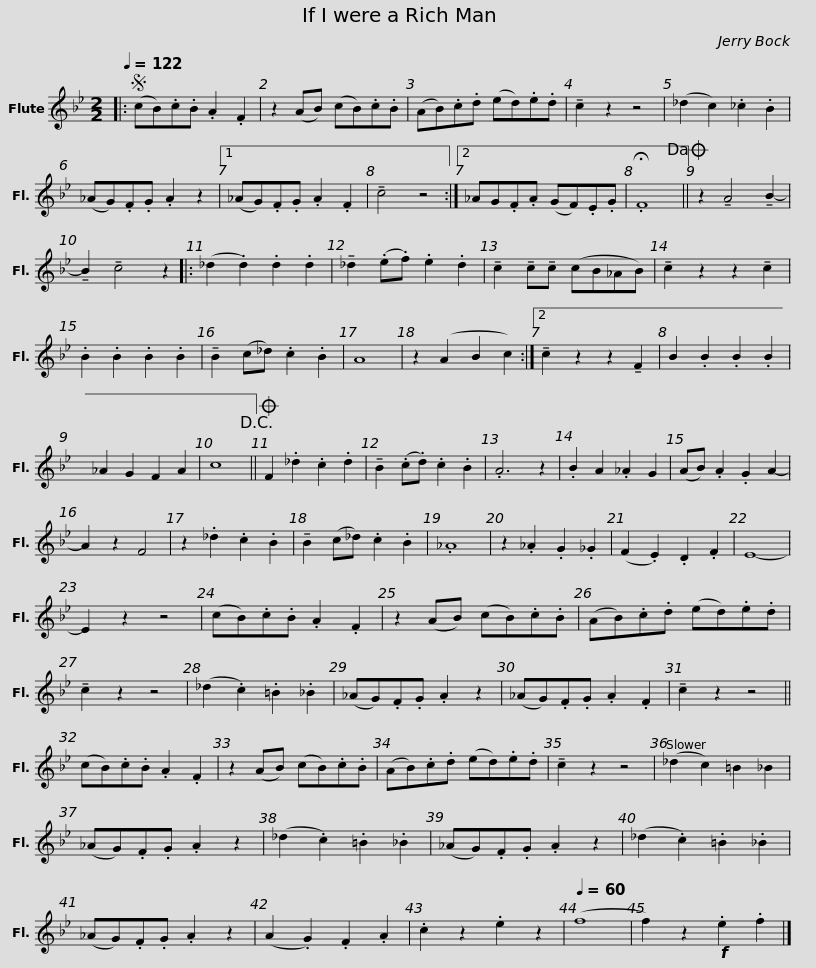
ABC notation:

X:1
L:1/8
Q:1/4=122
M:2/2
I:linebreak $
K:Bb
V:1 treble
V:1
|:S (cB).c.B .A2 .F2 | z2 (AB) (cB).c.B | (AB).c.d (ed).e.d | !tenuto!c2 z2 z4 | (_d2 c2) ._c2 .B2 | %5
 (_AG).F.G .A2 z2 |1 (_AG).F.G .A2 .F2 |$ !tenuto!c4 z4 :|2 _AG.F.A (GF).E.G | .!fermata!F8!dacoda! || %10
 z2 !tenuto!A4 !tenuto!B2- | !tenuto!B2 !tenuto!c4 z2 |: (_d2 .d2) .d2 .d2 | !tenuto!_d2 (.e.f) .e2 .d2 | !tenuto!c2 !tenuto!c!tenuto!c (cB_AB) | %15
 !tenuto!c2 z2 z2 !tenuto!c2 |$ .B2 .B2 .B2 .B2 | !tenuto!B2 (c_d) .c2 .B2 | A8 | z2 (A2 B2 c2) :|2 %20
 !tenuto!c2 z2 z2 !tenuto!F2 | B2 .B2 .B2 .B2 | _A2 G2 F2 A2 | c8!D.C.! ||O F2 ._d2 .c2 .d2 | %25
 !tenuto!B2 (.c.d) .c2 .B2 |$ .A6 z2 | .B2 A2 ._A2 G2 | (AB) .A2 .G2 A2- | A2 z2 F4 | %30
 z2 ._d2 .c2 .B2 | !tenuto!B2 (c_d) .c2 .B2 | ._A8 | z2 ._A2 .G2 ._G2 | (F2 .E2) .D2 .F2 | %35
 E8- |$ E2 z2 z4 | (cB).c.B .A2 .F2 | z2 (AB) (cB).c.B | (AB).c.d (ed).e.d | %40
 !tenuto!c2 z2 z4 | (_d2 .c2) .=B2 ._B2 | (_AG).F.G .A2 z2 |$ (_AG).F.G .A2 .F2 | !tenuto!c2 z2 z4 || %45
 (cB).c.B .A2 .F2 | z2 (AB) (cB).c.B | (AB).c.d (ed).e.d | !tenuto!c2 z2 z4 | (_d2 c2) =B2 _B2 |$ %50
 (_AG).F.G .A2 z2 | (_d2 .c2) .=B2 ._B2 | (_AG).F.G .A2 z2 | (_d2 .c2) .=B2 ._B2 | (_AG).F.G .A2 z2 | %55
 (A2 .G2) .F2 .A2 | .c2 z2 .e2 z2 |[Q:1/4=60] (f8 |$ f2) z2!f! .e2 .f2 |] %59
